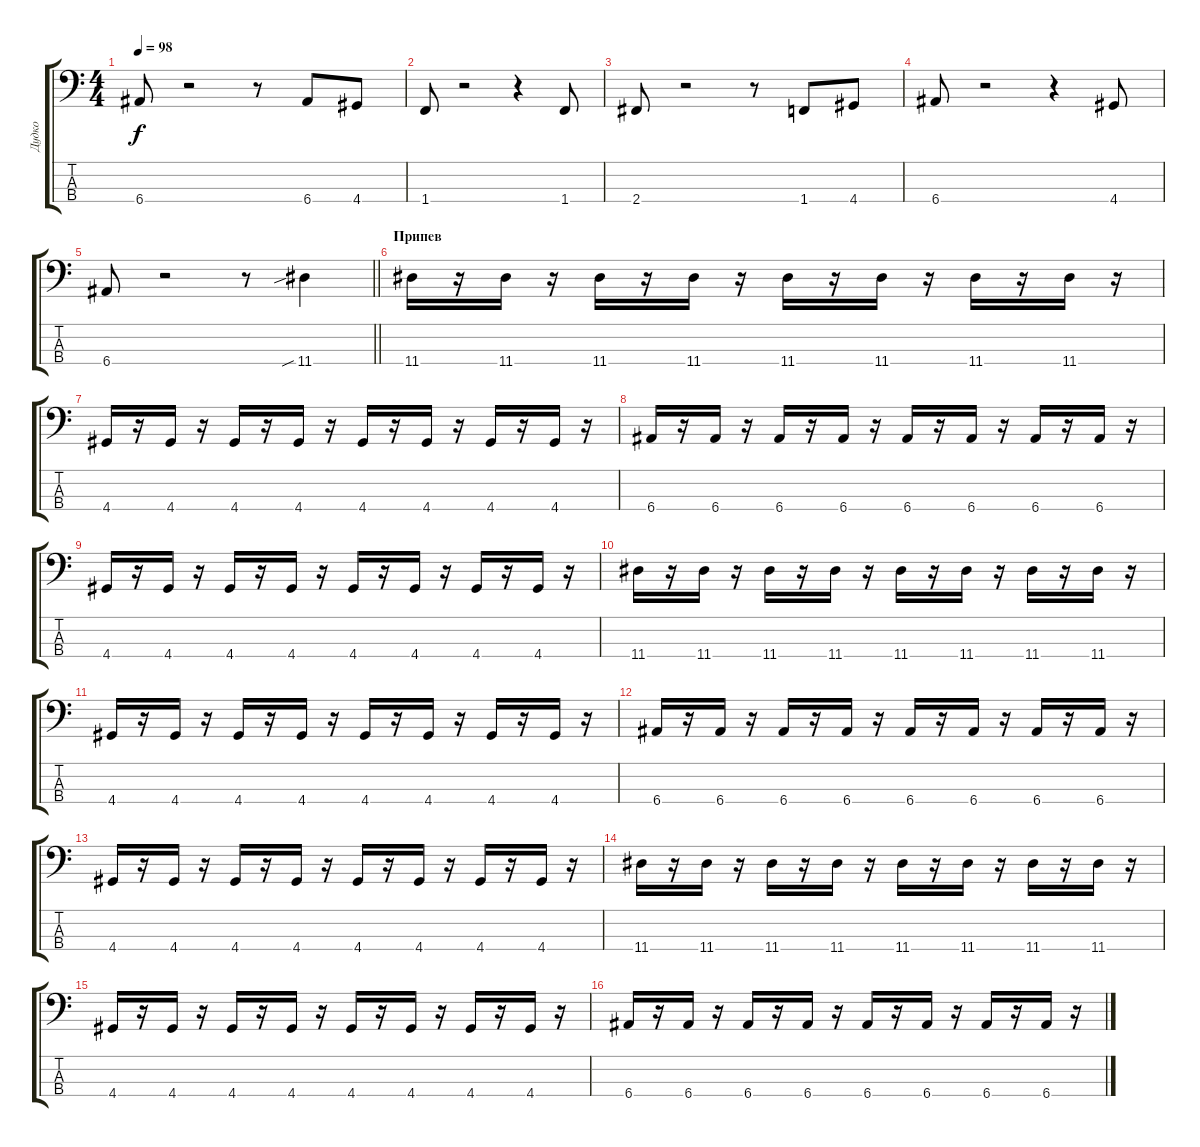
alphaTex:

\track ("Дудко" "Дудко") {instrument electricbassfinger}
\staff {score tabs}
\tuning (G2 D2 A1 E1) {hide}
\ts (4 4)
\tempo 98
\clef f4
\ks c
6.4.8{dy f} r.2 r.8 6.4.8 4.4.8 |
1.4.8 r.2 r.4 1.4.8 |
2.4.8 r.2 r.8 1.4.8 4.4.8 |
6.4.8 r.2 r.4 4.4.8 |
\barLineRight lightlight
6.4.8 r.2 r.8 11.4{sib}.4 |
\section ("" "Припев")
11.4.16 r.16 11.4.16 r.16 11.4.16 r.16 11.4.16 r.16 11.4.16 r.16 11.4.16 r.16 11.4.16 r.16 11.4.16 r.16 |
4.4.16 r.16 4.4.16 r.16 4.4.16 r.16 4.4.16 r.16 4.4.16 r.16 4.4.16 r.16 4.4.16 r.16 4.4.16 r.16 |
6.4.16 r.16 6.4.16 r.16 6.4.16 r.16 6.4.16 r.16 6.4.16 r.16 6.4.16 r.16 6.4.16 r.16 6.4.16 r.16 |
4.4.16 r.16 4.4.16 r.16 4.4.16 r.16 4.4.16 r.16 4.4.16 r.16 4.4.16 r.16 4.4.16 r.16 4.4.16 r.16 |
11.4.16 r.16 11.4.16 r.16 11.4.16 r.16 11.4.16 r.16 11.4.16 r.16 11.4.16 r.16 11.4.16 r.16 11.4.16 r.16 |
4.4.16 r.16 4.4.16 r.16 4.4.16 r.16 4.4.16 r.16 4.4.16 r.16 4.4.16 r.16 4.4.16 r.16 4.4.16 r.16 |
6.4.16 r.16 6.4.16 r.16 6.4.16 r.16 6.4.16 r.16 6.4.16 r.16 6.4.16 r.16 6.4.16 r.16 6.4.16 r.16 |
4.4.16 r.16 4.4.16 r.16 4.4.16 r.16 4.4.16 r.16 4.4.16 r.16 4.4.16 r.16 4.4.16 r.16 4.4.16 r.16 |
11.4.16 r.16 11.4.16 r.16 11.4.16 r.16 11.4.16 r.16 11.4.16 r.16 11.4.16 r.16 11.4.16 r.16 11.4.16 r.16 |
4.4.16 r.16 4.4.16 r.16 4.4.16 r.16 4.4.16 r.16 4.4.16 r.16 4.4.16 r.16 4.4.16 r.16 4.4.16 r.16 |
6.4.16 r.16 6.4.16 r.16 6.4.16 r.16 6.4.16 r.16 6.4.16 r.16 6.4.16 r.16 6.4.16 r.16 6.4.16 r.16
